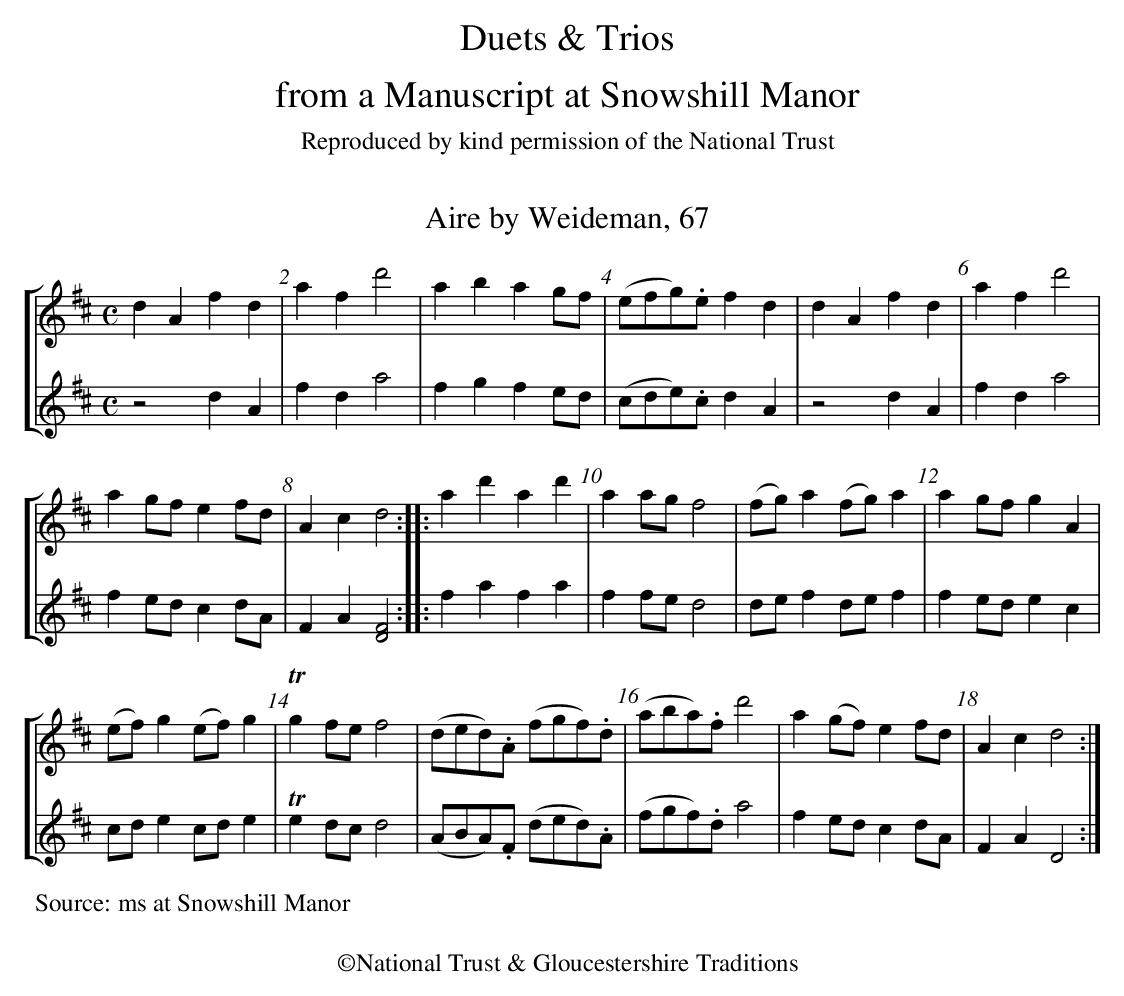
X:1
T:Aire by Weideman, 67
%%staves [1 2]
M:C
L:1/8
K:D
V:1
d2 A2 f2 d2 | a2 f2 d'4 | a2 b2 a2 gf |\
(efg).e f2 d2 | d2 A2 f2 d2 | a2 f2 d'4 |
V:2
z4 d2 A2 | f2 d2 a4 | f2 g2 f2 ed |\
(cde).c d2 A2 | z4 d2 A2 | f2 d2 a4|
V:1
a2 gf e2 fd | A2 c2 d4 :||: a2 d'2 a2 d'2 |\
a2 ag f4 | (fg) a2 (fg) a2 | a2gf g2 A2 |
V:2
f2 ed c2 dA | F2 A2 [D4F4] :||: f2 a2 f2 a2 |\
f2 fe d4 | de f2 de f2 | f2ed e2 c2 |
V:1
(ef) g2 (ef) g2 | Tg2 fe f4 | (ded).A (fgf).d |\
(aba).f d'4 | a2 (gf) e2 fd | A2 c2 d4 :|
V:2
cd e2 cd e2 | Te2 dc d4 | (ABA).F (ded).A |\
(fgf).d a4 | f2 ed c2 dA | F2 A2 D4 :|
